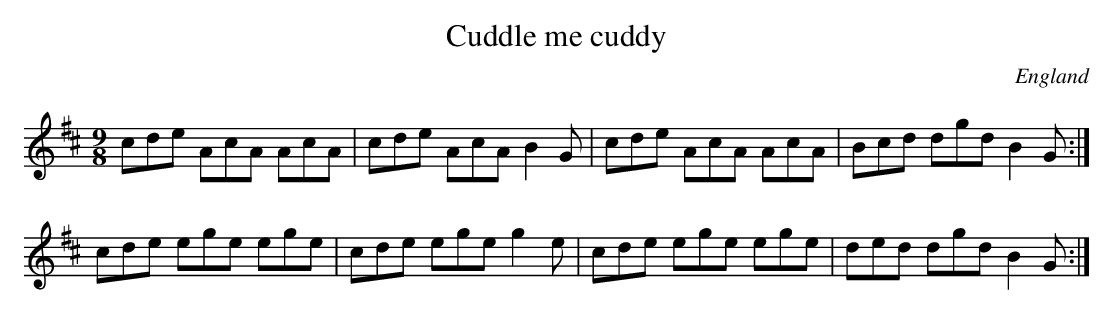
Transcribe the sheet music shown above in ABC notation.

X:1
T:Cuddle me cuddy
L:1/8
M:9/8
O:England
K:D major
cde AcA AcA | cde AcA B2G | \
cde AcA AcA | Bcd dgd B2G :|
cde ege ege | cde ege g2e | \
cde ege ege | ded dgd B2G :|
